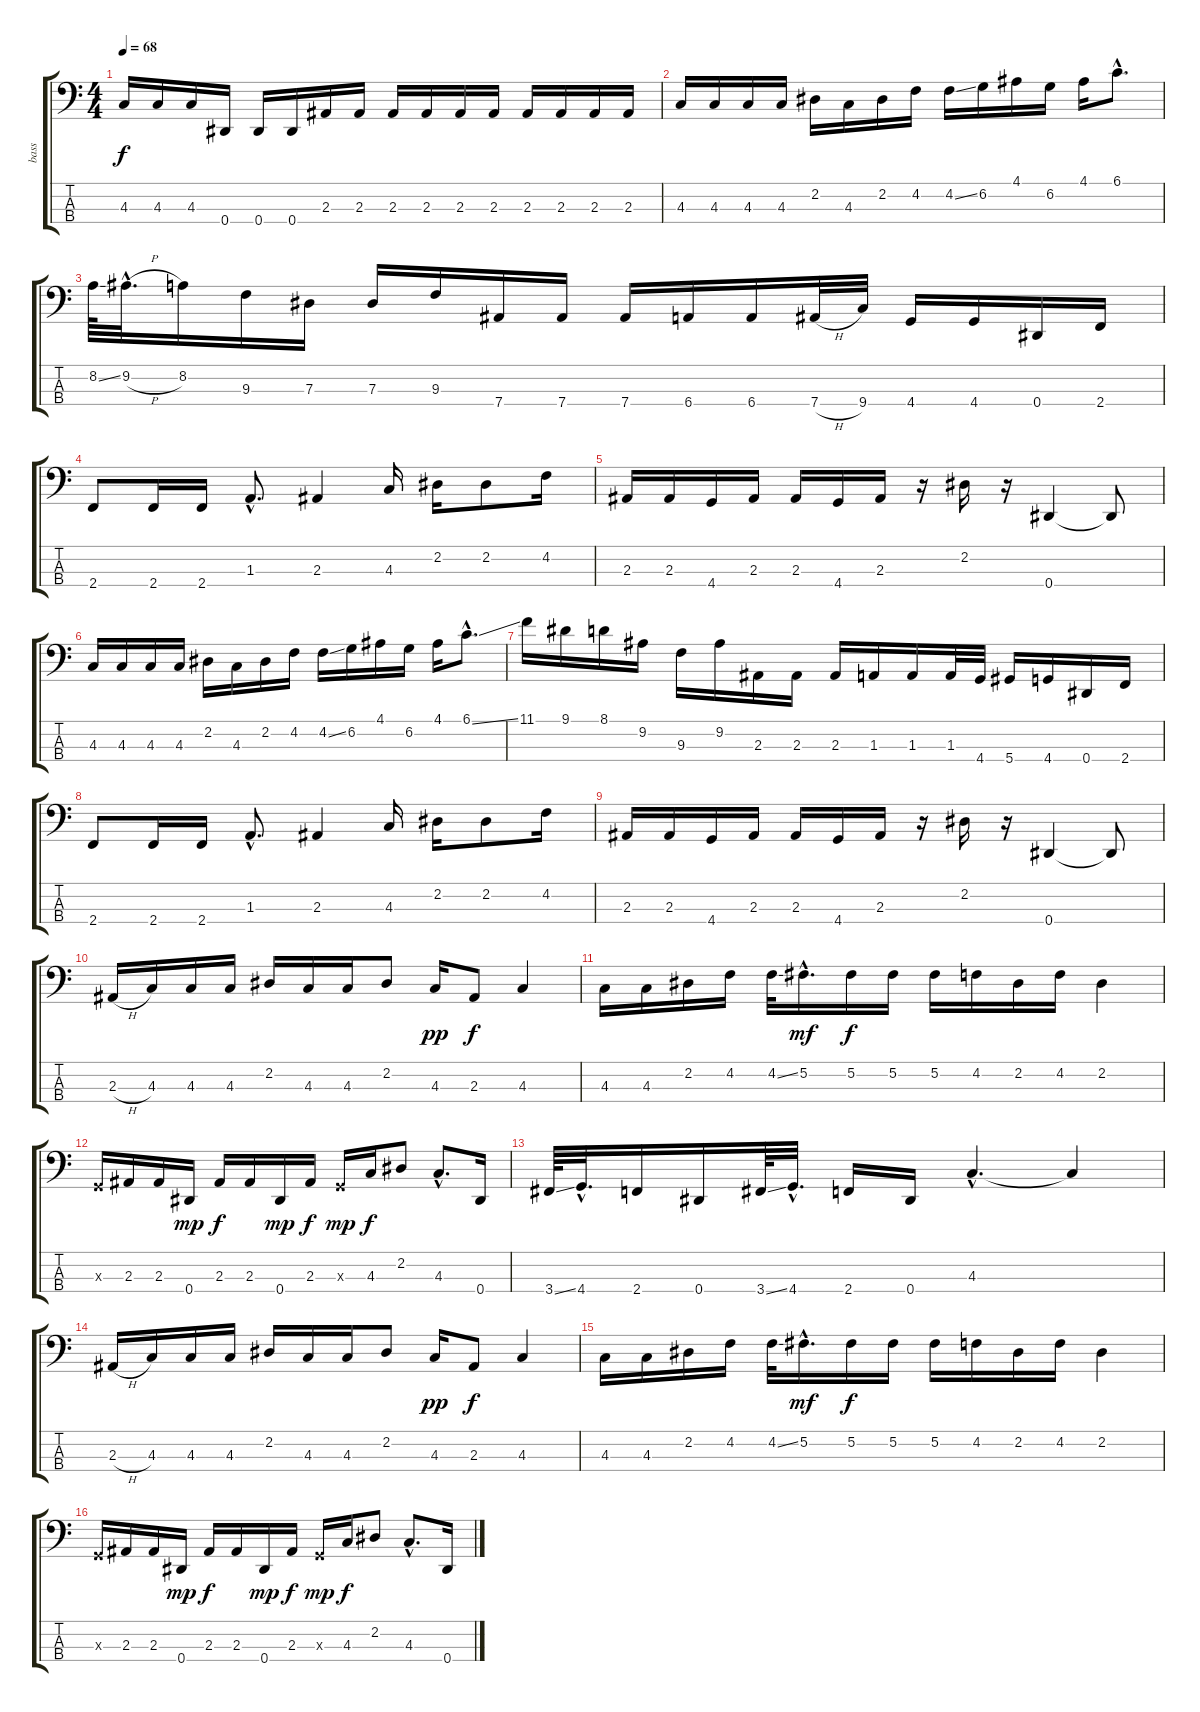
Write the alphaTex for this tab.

\track ("bass" "bass") {instrument electricbassfinger}
\staff {score tabs}
\tuning (Gb2 Db2 Ab1 Eb1) {hide}
\ts (4 4)
\tempo 68
\clef f4
\ks c
4.3.16{dy f} 4.3.16 4.3.16 0.4.16 0.4.16 0.4.16 2.3.16 2.3.16 2.3.16 2.3.16 2.3.16 2.3.16 2.3.16 2.3.16 2.3.16 2.3.16 |
4.3.16 4.3.16 4.3.16 4.3.16 2.2.16 4.3.16 2.2.16 4.2.16 4.2{ss}.16 6.2.16 4.1.16 6.2.16 4.1.16 6.1{hac}.8{d} |
8.2{ss}.64 9.2{h hac}.32{d} 8.2.16 9.3.16 7.3.16 7.3.16 9.3.16 7.4.16 7.4.16 7.4.16 6.4.16 6.4.16 7.4{h}.32 9.4.32 4.4.16 4.4.16 0.4.16 2.4.16 |
2.4.8 2.4.16 2.4.16 1.3{hac}.8{d} 2.3.4 4.3.16 2.2.16 2.2.8 4.2.16 |
2.3.16 2.3.16 4.4.16 2.3.16 2.3.16 4.4.16 2.3.16 r.16 2.2.16 r.16 0.4.4 0.4{t}.8 |
4.3.16 4.3.16 4.3.16 4.3.16 2.2.16 4.3.16 2.2.16 4.2.16 4.2{ss}.16 6.2.16 4.1.16 6.2.16 4.1.16 6.1{ss hac}.8{d} |
11.1.16 9.1.16 8.1.16 9.2.16 9.3.16 9.2.16 2.3.16 2.3.16 2.3.16 1.3.16 1.3.16 1.3.32 4.4.32 5.4.16 4.4.16 0.4.16 2.4.16 |
2.4.8 2.4.16 2.4.16 1.3{hac}.8{d} 2.3.4 4.3.16 2.2.16 2.2.8 4.2.16 |
2.3.16 2.3.16 4.4.16 2.3.16 2.3.16 4.4.16 2.3.16 r.16 2.2.16 r.16 0.4.4 0.4{t}.8 |
2.3{h}.16 4.3.16 4.3.16 4.3.16 2.2.16 4.3.16 4.3.16 2.2.8 4.3.16{dy pp} 2.3.8{dy f} 4.3.4 |
4.3.16 4.3.16 2.2.16 4.2.16 4.2{ss}.32 5.2{hac}.16{d dy mf} 5.2.16{dy f} 5.2.16 5.2.16 4.2.16 2.2.16 4.2.16 2.2.4 |
-1.3{x}.16 2.3.16 2.3.16 0.4.16{dy mp} 2.3.16{dy f} 2.3.16 0.4.16{dy mp} 2.3.16{dy f} -1.3{x}.16{dy mp} 4.3.16{dy f} 2.2.8 4.3{hac}.8{d} 0.4.16 |
3.4{ss}.64 4.4{hac}.32{d} 2.4.16 0.4.16 3.4{ss}.64 4.4{hac}.32{d} 2.4.16 0.4.16 4.3{hac}.4{d} 4.3{t}.4 |
2.3{h}.16 4.3.16 4.3.16 4.3.16 2.2.16 4.3.16 4.3.16 2.2.8 4.3.16{dy pp} 2.3.8{dy f} 4.3.4 |
4.3.16 4.3.16 2.2.16 4.2.16 4.2{ss}.32 5.2{hac}.16{d dy mf} 5.2.16{dy f} 5.2.16 5.2.16 4.2.16 2.2.16 4.2.16 2.2.4 |
-1.3{x}.16 2.3.16 2.3.16 0.4.16{dy mp} 2.3.16{dy f} 2.3.16 0.4.16{dy mp} 2.3.16{dy f} -1.3{x}.16{dy mp} 4.3.16{dy f} 2.2.8 4.3{hac}.8{d} 0.4.16
